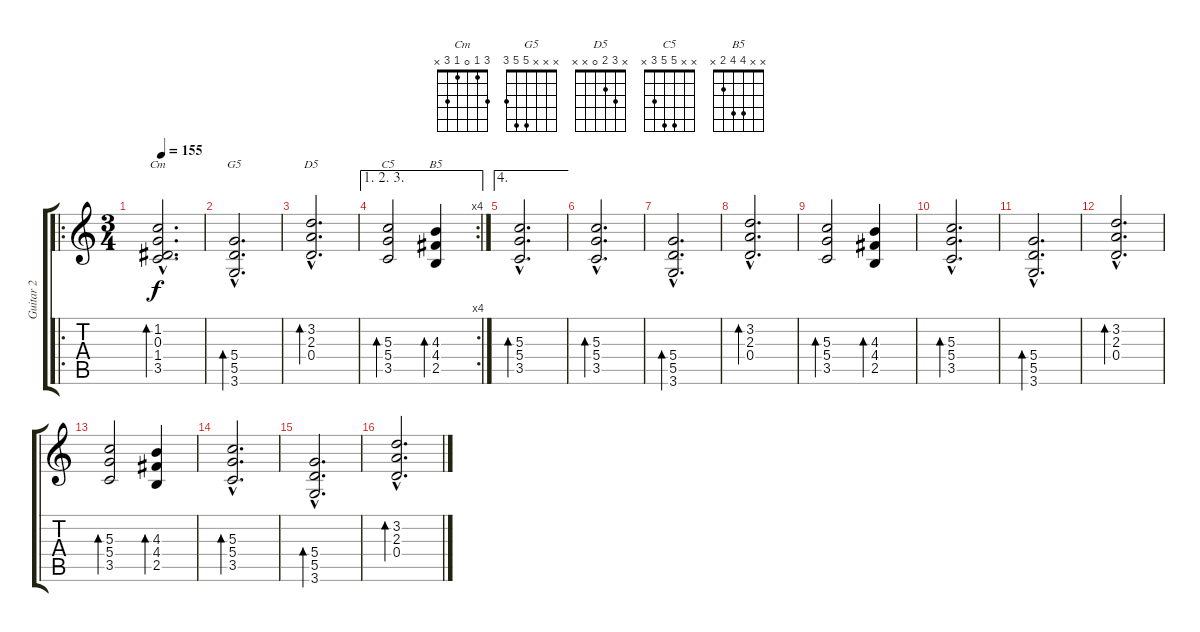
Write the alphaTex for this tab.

\track ("Guitar 2" "Guitar 2") {instrument distortionguitar}
\staff {score tabs}
\tuning (E4 B3 G3 D3 A2 E2) {hide}
\chord ("Cm" 3 1 0 1 3 x)
\chord ("G5" x x x 5 5 3)
\chord ("D5" x 3 2 0 x x)
\chord ("C5" x x 5 5 3 x)
\chord ("B5" x x 4 4 2 x)
\ro
\ts (3 4)
\tempo 155
\clef g2
\ks c
(1.2{hac} 0.3{hac} 1.4{hac} 3.5{hac}).2{d bd 240 ch "Cm" dy f instrument acousticguitarsteel} |
(5.4{hac} 5.5{hac} 3.6{hac}).2{d bd 240 ch "G5"} |
(3.2{hac} 2.3{hac} 0.4{hac}).2{d bd 240 ch "D5"} |
\ae (1 2 3)
\rc 4
(5.3 5.4 3.5).2{bd 240 ch "C5"} (4.3 4.4 2.5).4{bd 240 ch "B5"} |
\ae 4
(5.3{hac} 5.4{hac} 3.5{hac}).2{d bd 240} |
(5.3{hac} 5.4{hac} 3.5{hac}).2{d bd 240} |
(5.4{hac} 5.5{hac} 3.6{hac}).2{d bd 240} |
(3.2{hac} 2.3{hac} 0.4{hac}).2{d bd 240} |
(5.3 5.4 3.5).2{bd 240} (4.3 4.4 2.5).4{bd 120} |
(5.3{hac} 5.4{hac} 3.5{hac}).2{d bd 240} |
(5.4{hac} 5.5{hac} 3.6{hac}).2{d bd 240} |
(3.2{hac} 2.3{hac} 0.4{hac}).2{d bd 240} |
(5.3 5.4 3.5).2{bd 480} (4.3 4.4 2.5).4{bd 120} |
(5.3{hac} 5.4{hac} 3.5{hac}).2{d bd 240} |
(5.4{hac} 5.5{hac} 3.6{hac}).2{d bd 240} |
(3.2{hac} 2.3{hac} 0.4{hac}).2{d bd 240}
